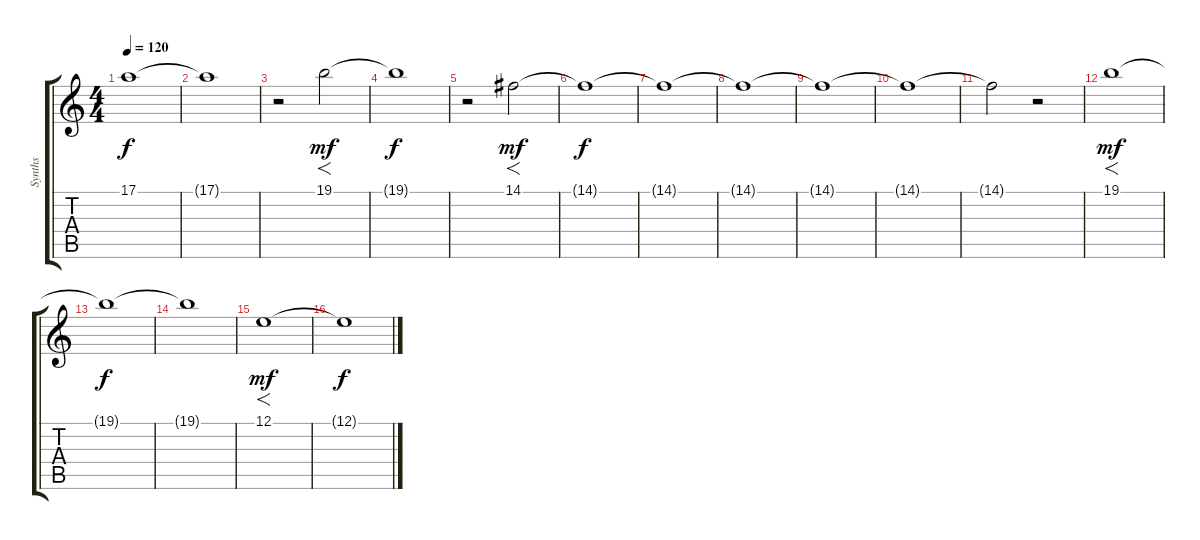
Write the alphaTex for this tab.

\track ("Synths" "Synths") {instrument synthstrings2}
\staff {score tabs}
\tuning (E4 B3 G3 D3 A2 E2) {hide}
\ts (4 4)
\tempo 120
\clef g2
\ks c
17.1{t}.1{dy f} |
17.1{t}.1 |
r.2 19.1.2{f dy mf} |
19.1{t}.1{dy f} |
r.2 14.1.2{f dy mf} |
14.1{t}.1{dy f} |
14.1{t}.1 |
14.1{t}.1 |
14.1{t}.1 |
14.1{t}.1 |
14.1{t}.2 r.2 |
19.1.1{f dy mf} |
19.1{t}.1{dy f} |
19.1{t}.1 |
12.1.1{f dy mf} |
12.1{t}.1{dy f}
